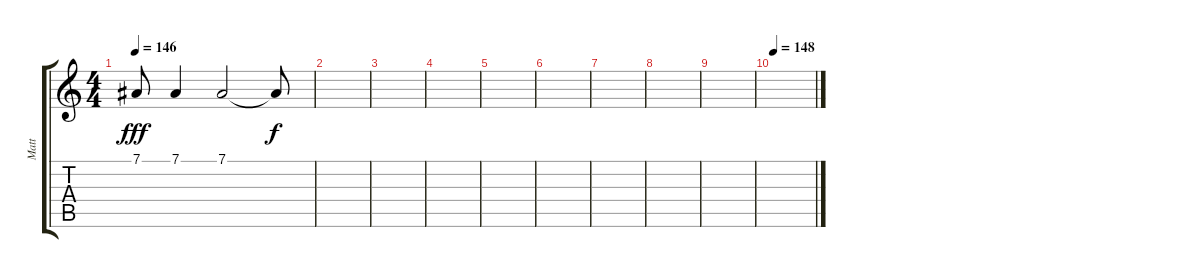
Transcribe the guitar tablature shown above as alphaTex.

\track ("Matt" "Matt") {instrument lead1square}
\staff {score tabs}
\tuning (Eb4 Bb3 Gb3 Db3 Ab2 Eb2) {hide}
\ts (4 4)
\tempo 146
\clef g2
\ks c
7.1.8{dy fff} 7.1.4 7.1.2 7.1{t}.8{dy f} |
|
|
|
|
|
|
|
|
\tempo 148
